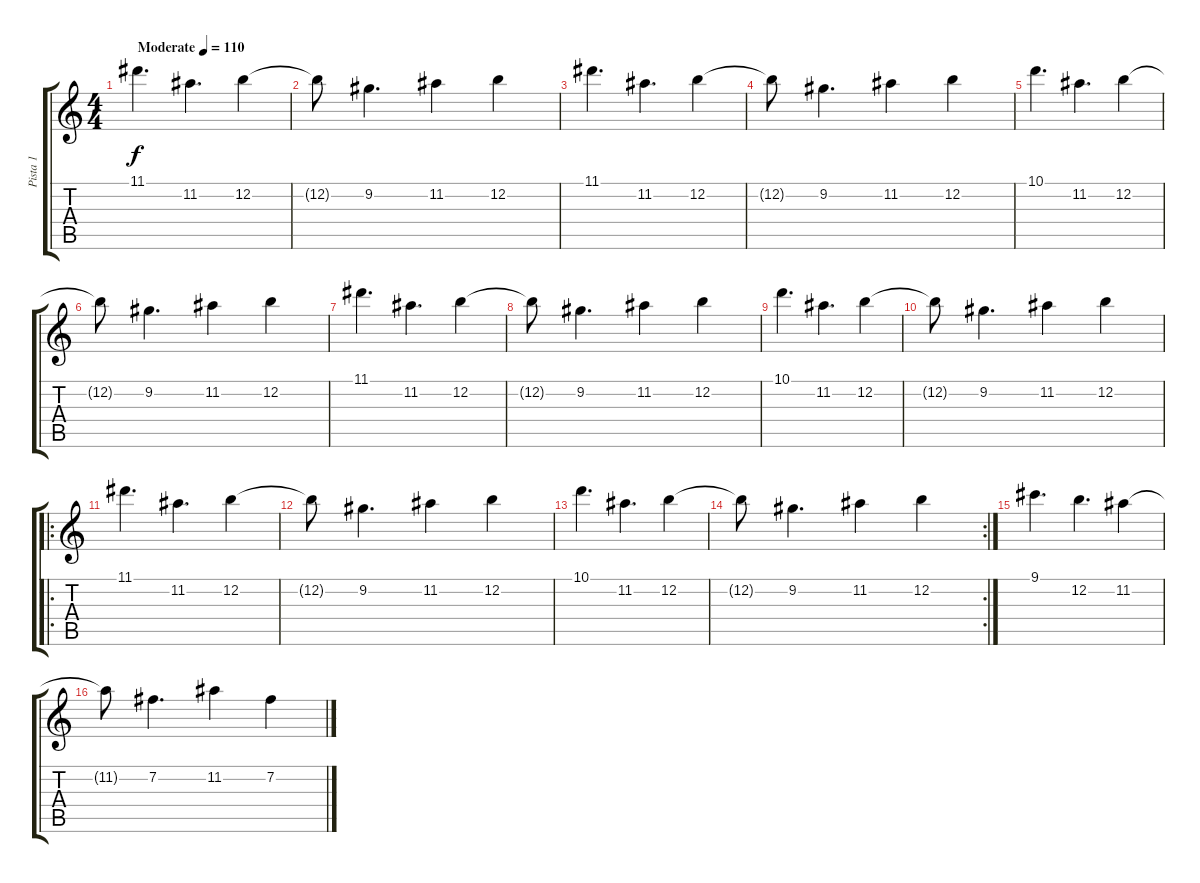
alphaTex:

\track ("Pista 1" "Pista 1") {instrument distortionguitar}
\staff {score tabs}
\tuning (E4 B3 G3 D3 A2 E2) {hide}
\ts (4 4)
\tempo (110 "Moderate")
\clef g2
\ks c
11.1.4{d dy f instrument distortionguitar} 11.2.4{d} 12.2.4 |
12.2{t}.8 9.2.4{d} 11.2.4 12.2.4 |
11.1.4{d} 11.2.4{d} 12.2.4 |
12.2{t}.8 9.2.4{d} 11.2.4 12.2.4 |
10.1.4{d} 11.2.4{d} 12.2.4 |
12.2{t}.8 9.2.4{d} 11.2.4 12.2.4 |
11.1.4{d} 11.2.4{d} 12.2.4 |
12.2{t}.8 9.2.4{d} 11.2.4 12.2.4 |
10.1.4{d} 11.2.4{d} 12.2.4 |
12.2{t}.8 9.2.4{d} 11.2.4 12.2.4 |
\ro
11.1.4{d} 11.2.4{d} 12.2.4 |
12.2{t}.8 9.2.4{d} 11.2.4 12.2.4 |
10.1.4{d} 11.2.4{d} 12.2.4 |
\rc 2
12.2{t}.8 9.2.4{d} 11.2.4 12.2.4 |
9.1.4{d} 12.2.4{d} 11.2.4 |
11.2{t}.8 7.2.4{d} 11.2.4 7.2.4
